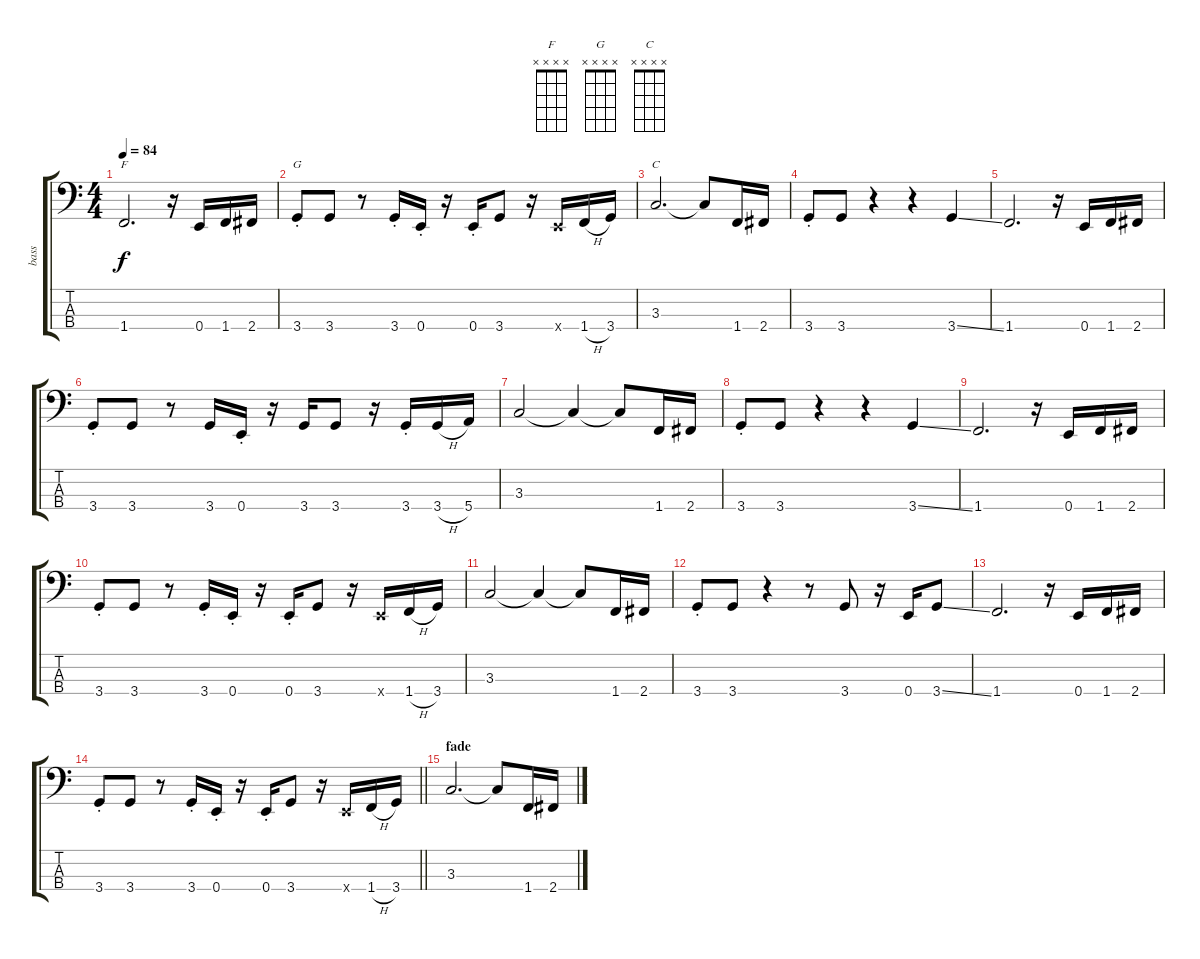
\track ("bass" "bass") {instrument electricbassfinger}
\staff {score tabs}
\tuning (G2 D2 A1 E1) {hide}
\chord ("F" x x x x)
\chord ("G" x x x x)
\chord ("C" x x x x)
\ts (4 4)
\tempo 84
\clef f4
\ks c
1.4.2{d ch "F" dy f} r.16 0.4.16 1.4.16 2.4.16 |
3.4{st}.8{ch "G"} 3.4.8 r.8 3.4{st}.16 0.4{st}.16 r.16 0.4{st}.16 3.4.8 r.16 0.4{x}.16 1.4{h}.16 3.4.16 |
3.3.2{d ch "C"} 3.3{t}.8 1.4.16 2.4.16 |
3.4{st}.8 3.4.8 r.4 r.4 3.4{ss}.4 |
1.4.2{d} r.16 0.4.16 1.4.16 2.4.16 |
3.4{st}.8 3.4.8 r.8 3.4.16 0.4{st}.16 r.16 3.4.16 3.4.8 r.16 3.4{st}.16 3.4{h}.16 5.4.16 |
3.3.2 3.3{t}.4 3.3{t}.8 1.4.16 2.4.16 |
3.4{st}.8 3.4.8 r.4 r.4 3.4{ss}.4 |
1.4.2{d} r.16 0.4.16 1.4.16 2.4.16 |
3.4{st}.8 3.4.8 r.8 3.4{st}.16 0.4{st}.16 r.16 0.4{st}.16 3.4.8 r.16 0.4{x}.16 1.4{h}.16 3.4.16 |
3.3.2 3.3{t}.4 3.3{t}.8 1.4.16 2.4.16 |
3.4{st}.8 3.4.8 r.4 r.8 3.4.8 r.16 0.4.16 3.4{ss}.8 |
1.4.2{d} r.16 0.4.16 1.4.16 2.4.16 |
\barLineRight lightlight
3.4{st}.8 3.4.8 r.8 3.4{st}.16 0.4{st}.16 r.16 0.4{st}.16 3.4.8 r.16 0.4{x}.16 1.4{h}.16 3.4.16 |
\section ("" "fade")
3.3.2{d} 3.3{t}.8 1.4.16 2.4.16
